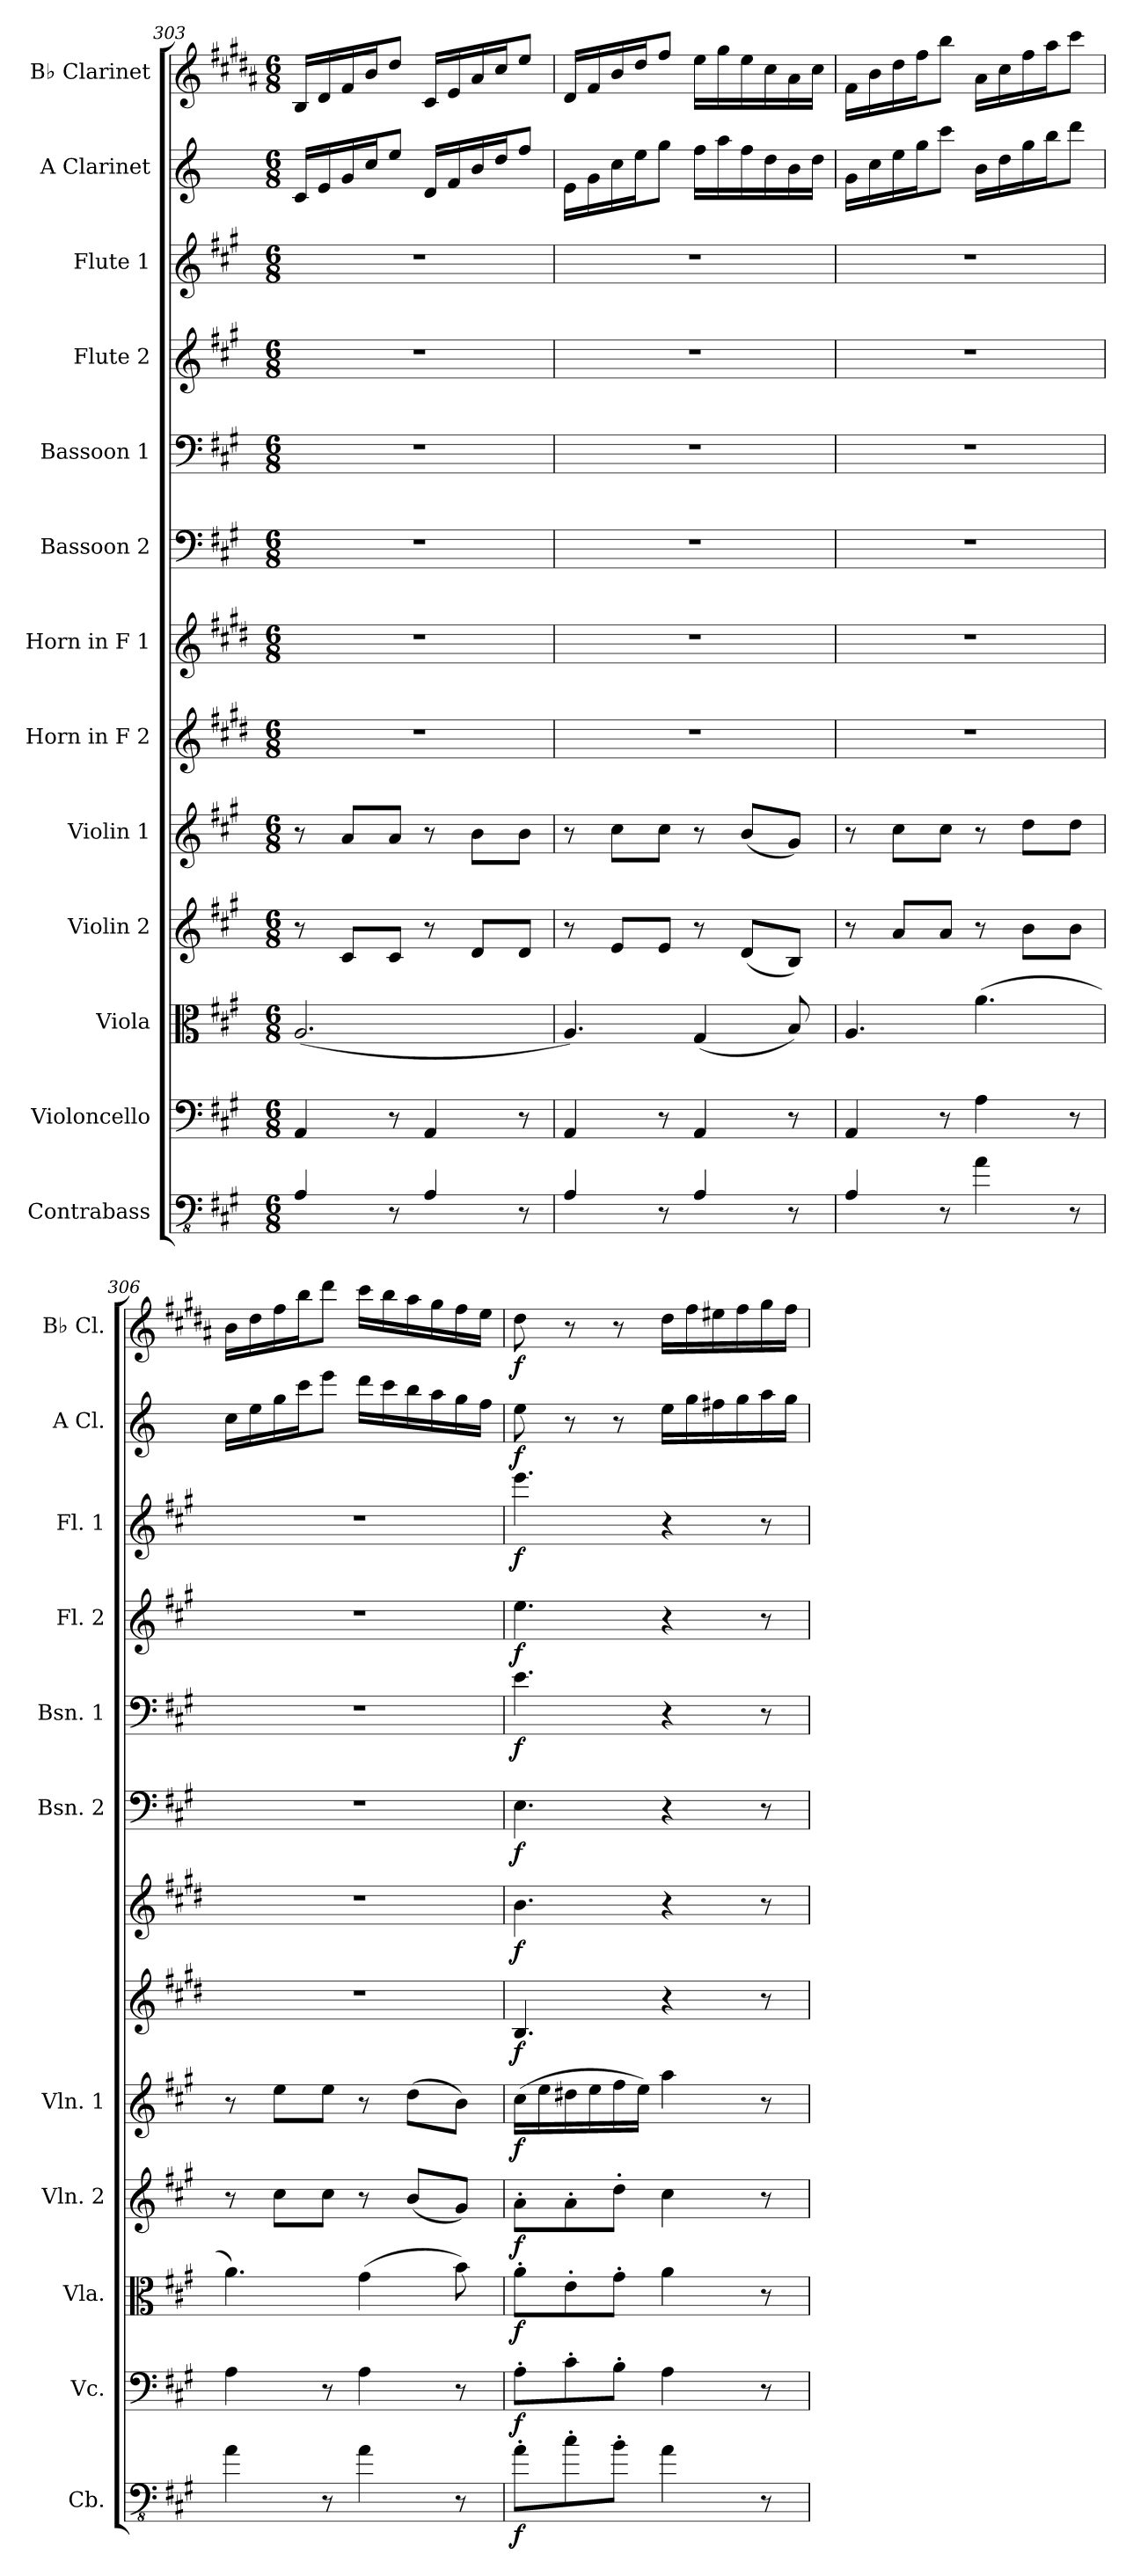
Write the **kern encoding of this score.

**kern	**dynam	**kern	**dynam	**kern	**dynam	**kern	**dynam	**kern	**dynam	**kern	**dynam	**kern	**dynam	**kern	**dynam	**kern	**dynam	**kern	**dynam	**kern	**dynam	**kern	**dynam	**kern	**dynam
*part13	*part13	*part12	*part12	*part11	*part11	*part10	*part10	*part9	*part9	*part8	*part8	*part7	*part7	*part6	*part6	*part5	*part5	*part4	*part4	*part3	*part3	*part2	*part2	*part1	*part1
*staff13	*staff13	*staff12	*staff12	*staff11	*staff11	*staff10	*staff10	*staff9	*staff9	*staff8	*staff8	*staff7	*staff7	*staff6	*staff6	*staff5	*staff5	*staff4	*staff4	*staff3	*staff3	*staff2	*staff2	*staff1	*staff1
*I"Contrabass	*	*I"Violoncello	*	*I"Viola	*	*I"Violin 2	*	*I"Violin 1	*	*I"Horn in F 2	*	*I"Horn in F 1	*	*I"Bassoon 2	*	*I"Bassoon 1	*	*I"Flute 2	*	*I"Flute 1	*	*I"A Clarinet	*	*I"B♭ Clarinet	*
*I'Cb.	*	*I'Vc.	*	*I'Vla.	*	*I'Vln. 2	*	*I'Vln. 1	*	*	*	*	*	*I'Bsn. 2	*	*I'Bsn. 1	*	*I'Fl. 2	*	*I'Fl. 1	*	*I'A Cl.	*	*I'B♭ Cl.	*
*clefFv4	*	*clefF4	*	*clefC3	*	*clefG2	*	*clefG2	*	*clefG2	*	*clefG2	*	*clefF4	*	*clefF4	*	*clefG2	*	*clefG2	*	*clefG2	*	*clefG2	*
*ITrd7c12	*	*	*	*	*	*	*	*	*	*ITrd4c7	*	*ITrd4c7	*	*	*	*	*	*	*	*	*	*ITrd2c3	*	*ITrd1c2	*
*k[f#c#g#]	*	*k[f#c#g#]	*	*k[f#c#g#]	*	*k[f#c#g#]	*	*k[f#c#g#]	*	*k[f#c#g#]	*	*k[f#c#g#]	*	*k[f#c#g#]	*	*k[f#c#g#]	*	*k[f#c#g#]	*	*k[f#c#g#]	*	*k[f#c#g#]	*	*k[f#c#g#]	*
*M6/8	*	*M6/8	*	*M6/8	*	*M6/8	*	*M6/8	*	*M6/8	*	*M6/8	*	*M6/8	*	*M6/8	*	*M6/8	*	*M6/8	*	*M6/8	*	*M6/8	*
=303	=303	=303	=303	=303	=303	=303	=303	=303	=303	=303	=303	=303	=303	=303	=303	=303	=303	=303	=303	=303	=303	=303	=303	=303	=303
4AAA/	.	4AA/	.	(<2.A/	.	8r	.	8r	.	2.r	.	2.r	.	2.r	.	2.r	.	2.r	.	2.r	.	16A/LL	.	16A/LL	.
.	.	.	.	.	.	.	.	.	.	.	.	.	.	.	.	.	.	.	.	.	.	16c#/	.	16c#/	.
.	.	.	.	.	.	8c#/L	.	8a/L	.	.	.	.	.	.	.	.	.	.	.	.	.	16e/	.	16e/	.
.	.	.	.	.	.	.	.	.	.	.	.	.	.	.	.	.	.	.	.	.	.	16a/J	.	16a/J	.
8r	.	8r	.	.	.	8c#/J	.	8a/J	.	.	.	.	.	.	.	.	.	.	.	.	.	8cc#/J	.	8cc#/J	.
4AAA/	.	4AA/	.	.	.	8r	.	8r	.	.	.	.	.	.	.	.	.	.	.	.	.	16B/LL	.	16B/LL	.
.	.	.	.	.	.	.	.	.	.	.	.	.	.	.	.	.	.	.	.	.	.	16d/	.	16d/	.
.	.	.	.	.	.	8d/L	.	8b\L	.	.	.	.	.	.	.	.	.	.	.	.	.	16g#/	.	16g#/	.
.	.	.	.	.	.	.	.	.	.	.	.	.	.	.	.	.	.	.	.	.	.	16b/J	.	16b/J	.
8r	.	8r	.	.	.	8d/J	.	8b\J	.	.	.	.	.	.	.	.	.	.	.	.	.	8dd/J	.	8dd/J	.
=304	=304	=304	=304	=304	=304	=304	=304	=304	=304	=304	=304	=304	=304	=304	=304	=304	=304	=304	=304	=304	=304	=304	=304	=304	=304
4AAA/	.	4AA/	.	4.A/)	.	8r	.	8r	.	2.r	.	2.r	.	2.r	.	2.r	.	2.r	.	2.r	.	16c#\LL	.	16c#/LL	.
.	.	.	.	.	.	.	.	.	.	.	.	.	.	.	.	.	.	.	.	.	.	16e\	.	16e/	.
.	.	.	.	.	.	8e/L	.	8cc#\L	.	.	.	.	.	.	.	.	.	.	.	.	.	16a\	.	16a/	.
.	.	.	.	.	.	.	.	.	.	.	.	.	.	.	.	.	.	.	.	.	.	16cc#\J	.	16cc#/J	.
8r	.	8r	.	.	.	8e/J	.	8cc#\J	.	.	.	.	.	.	.	.	.	.	.	.	.	8ee\J	.	8ee/J	.
4AAA/	.	4AA/	.	(<4G#/	.	8r	.	8r	.	.	.	.	.	.	.	.	.	.	.	.	.	16dd\LL	.	16dd\LL	.
.	.	.	.	.	.	.	.	.	.	.	.	.	.	.	.	.	.	.	.	.	.	16ff#\	.	16ff#\	.
.	.	.	.	.	.	(<8d/L	.	(<8b/L	.	.	.	.	.	.	.	.	.	.	.	.	.	16dd\	.	16dd\	.
.	.	.	.	.	.	.	.	.	.	.	.	.	.	.	.	.	.	.	.	.	.	16b\	.	16b\	.
8r	.	8r	.	8B/)	.	8B/J)	.	8g#/J)	.	.	.	.	.	.	.	.	.	.	.	.	.	16g#\	.	16g#\	.
.	.	.	.	.	.	.	.	.	.	.	.	.	.	.	.	.	.	.	.	.	.	16b\JJ	.	16b\JJ	.
=305	=305	=305	=305	=305	=305	=305	=305	=305	=305	=305	=305	=305	=305	=305	=305	=305	=305	=305	=305	=305	=305	=305	=305	=305	=305
4AAA/	.	4AA/	.	4.A/	.	8r	.	8r	.	2.r	.	2.r	.	2.r	.	2.r	.	2.r	.	2.r	.	16e\LL	.	16e\LL	.
.	.	.	.	.	.	.	.	.	.	.	.	.	.	.	.	.	.	.	.	.	.	16a\	.	16a\	.
.	.	.	.	.	.	8a/L	.	8cc#\L	.	.	.	.	.	.	.	.	.	.	.	.	.	16cc#\	.	16cc#\	.
.	.	.	.	.	.	.	.	.	.	.	.	.	.	.	.	.	.	.	.	.	.	16ee\J	.	16ee\J	.
8r	.	8r	.	.	.	8a/J	.	8cc#\J	.	.	.	.	.	.	.	.	.	.	.	.	.	8aa\J	.	8aa\J	.
4AA\	.	4A\	.	(>4.a\	.	8r	.	8r	.	.	.	.	.	.	.	.	.	.	.	.	.	16g#\LL	.	16g#\LL	.
.	.	.	.	.	.	.	.	.	.	.	.	.	.	.	.	.	.	.	.	.	.	16b\	.	16b\	.
.	.	.	.	.	.	8b\L	.	8dd\L	.	.	.	.	.	.	.	.	.	.	.	.	.	16ee\	.	16ee\	.
.	.	.	.	.	.	.	.	.	.	.	.	.	.	.	.	.	.	.	.	.	.	16gg#\J	.	16gg#\J	.
8r	.	8r	.	.	.	8b\J	.	8dd\J	.	.	.	.	.	.	.	.	.	.	.	.	.	8bb\J	.	8bb\J	.
!!LO:PB:g=z
=306	=306	=306	=306	=306	=306	=306	=306	=306	=306	=306	=306	=306	=306	=306	=306	=306	=306	=306	=306	=306	=306	=306	=306	=306	=306
4AA\	.	4A\	.	4.a\)	.	8r	.	8r	.	2.r	.	2.r	.	2.r	.	2.r	.	2.r	.	2.r	.	16a\LL	.	16a\LL	.
.	.	.	.	.	.	.	.	.	.	.	.	.	.	.	.	.	.	.	.	.	.	16cc#\	.	16cc#\	.
.	.	.	.	.	.	8cc#\L	.	8ee\L	.	.	.	.	.	.	.	.	.	.	.	.	.	16ee\	.	16ee\	.
.	.	.	.	.	.	.	.	.	.	.	.	.	.	.	.	.	.	.	.	.	.	16aa\J	.	16aa\J	.
8r	.	8r	.	.	.	8cc#\J	.	8ee\J	.	.	.	.	.	.	.	.	.	.	.	.	.	8ccc#\J	.	8ccc#\J	.
4AA\	.	4A\	.	(>4g#\	.	8r	.	8r	.	.	.	.	.	.	.	.	.	.	.	.	.	16bb\LL	.	16bb\LL	.
.	.	.	.	.	.	.	.	.	.	.	.	.	.	.	.	.	.	.	.	.	.	16aa\	.	16aa\	.
.	.	.	.	.	.	(<8b/L	.	(>8dd\L	.	.	.	.	.	.	.	.	.	.	.	.	.	16gg#\	.	16gg#\	.
.	.	.	.	.	.	.	.	.	.	.	.	.	.	.	.	.	.	.	.	.	.	16ff#\	.	16ff#\	.
8r	.	8r	.	8b\)	.	8g#/J)	.	8b\J)	.	.	.	.	.	.	.	.	.	.	.	.	.	16ee\	.	16ee\	.
.	.	.	.	.	.	.	.	.	.	.	.	.	.	.	.	.	.	.	.	.	.	16dd\JJ	.	16dd\JJ	.
=307	=307	=307	=307	=307	=307	=307	=307	=307	=307	=307	=307	=307	=307	=307	=307	=307	=307	=307	=307	=307	=307	=307	=307	=307	=307
!	!LO:DY:b	!	!LO:DY:b	!	!LO:DY:b	!	!LO:DY:b	!	!LO:DY:b	!	!LO:DY:b	!	!LO:DY:b	!	!LO:DY:b	!	!LO:DY:b	!	!LO:DY:b	!	!LO:DY:b	!	!LO:DY:b	!	!LO:DY:b
8AA'\L	f	8A'\L	f	8a'\L	f	8a'\L	f	(>16cc#\LL	f	4.E/	f	4.e\	f	4.E\	f	4.e\	f	4.ee\	f	4.eee\	f	8cc#\	f	8cc#\	f
.	.	.	.	.	.	.	.	16ee\	.	.	.	.	.	.	.	.	.	.	.	.	.	.	.	.	.
8C#'\	.	8c#'\	.	8e'\	.	8a'\	.	16dd#X\	.	.	.	.	.	.	.	.	.	.	.	.	.	8r	.	8r	.
.	.	.	.	.	.	.	.	16ee\	.	.	.	.	.	.	.	.	.	.	.	.	.	.	.	.	.
8BB'\J	.	8B'\J	.	8g#'\J	.	8dd'\J	.	16ff#\	.	.	.	.	.	.	.	.	.	.	.	.	.	8r	.	8r	.
.	.	.	.	.	.	.	.	16ee\JJ)	.	.	.	.	.	.	.	.	.	.	.	.	.	.	.	.	.
4AA\	.	4A\	.	4a\	.	4cc#\	.	4aa\	.	4r	.	4r	.	4r	.	4r	.	4r	.	4r	.	16cc#\LL	.	16cc#\LL	.
.	.	.	.	.	.	.	.	.	.	.	.	.	.	.	.	.	.	.	.	.	.	16ee\	.	16ee\	.
.	.	.	.	.	.	.	.	.	.	.	.	.	.	.	.	.	.	.	.	.	.	16dd#X\	.	16dd#X\	.
.	.	.	.	.	.	.	.	.	.	.	.	.	.	.	.	.	.	.	.	.	.	16ee\	.	16ee\	.
8r	.	8r	.	8r	.	8r	.	8r	.	8r	.	8r	.	8r	.	8r	.	8r	.	8r	.	16ff#\	.	16ff#\	.
.	.	.	.	.	.	.	.	.	.	.	.	.	.	.	.	.	.	.	.	.	.	16ee\JJ	.	16ee\JJ	.
=	=	=	=	=	=	=	=	=	=	=	=	=	=	=	=	=	=	=	=	=	=	=	=	=	=
*-	*-	*-	*-	*-	*-	*-	*-	*-	*-	*-	*-	*-	*-	*-	*-	*-	*-	*-	*-	*-	*-	*-	*-	*-	*-
